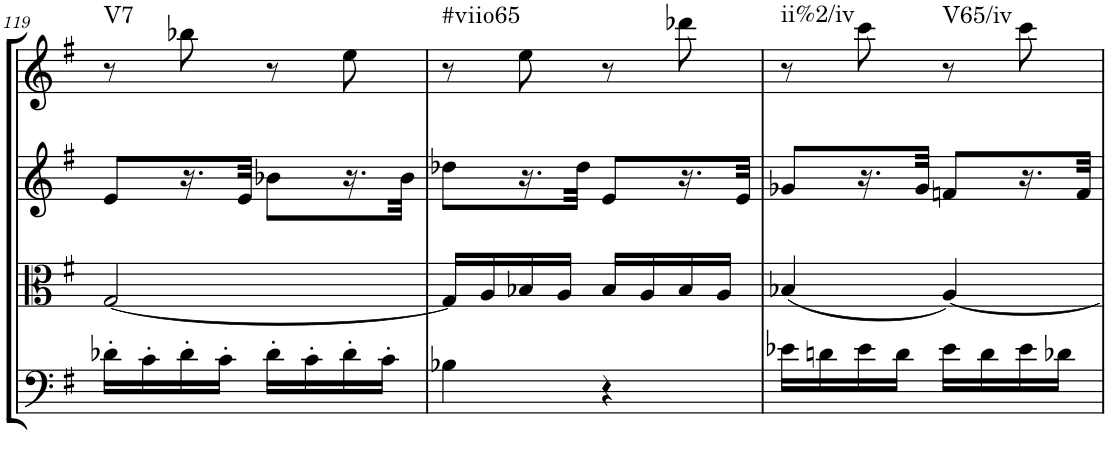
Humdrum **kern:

**kern	**kern	**kern	**kern	**harte
*part4	*part3	*part2	*part1	*part1
*staff4	*staff3	*staff2	*staff1	*
*I"Cello	*I"Viola	*I"2nd Violin	*I"1st Violin	*
*	*I'Vla	*I'Vln	*I'Vln	*
!!LO:PB:g=z
*clefF4	*clefC3	*clefG2	*clefG2	*
*k[f#]	*k[f#]	*k[f#]	*k[f#]	*
*G:	*G:	*G:	*G:	*
*M2/4	*M2/4	*M2/4	*M2/4	*
=119	=119	=119	=119	=119
!	!	!	!	!LO:H:kt=V7
16d-X'\LL	[2G/	8e/L	8r	N
16c'\	.	.	.	.
16d-'\	.	16.r	8bb-X\	.
16c'\JJ	.	.	.	.
.	.	32e/JJk	.	.
16d-'\LL	.	8b-X\L	8r	.
16c'\	.	.	.	.
16d-'\	.	16.r	8ee\	.
16c'\JJ	.	.	.	.
.	.	32b-\JJk	.	.
=120	=120	=120	=120	=120
!	!	!	!	!LO:H:kt=#viio65
4B-X\	16G/LL]	8dd-X\L	8r	N
.	16A/	.	.	.
.	16B-X/	16.r	8ee\	.
.	16A/JJ	.	.	.
.	.	32dd-\JJk	.	.
4r	16B-/LL	8e/L	8r	.
.	16A/	.	.	.
.	16B-/	16.r	8ddd-X\	.
.	16A/JJ	.	.	.
.	.	32e/JJk	.	.
=121	=121	=121	=121	=121
!	!	!	!	!LO:H:kt=ii%2/iv
16e-X\LL	(4B-X/	8g-X/L	8r	N
16dn\	.	.	.	.
16e-\	.	16.r	8ccc\	.
16d\JJ	.	.	.	.
.	.	32g-/JJk	.	.
!	!	!	!	!LO:H:kt=V65/iv
16e-\LL	[4A/)	8fn/L	8r	N
16d\	.	.	.	.
16e-\	.	16.r	8ccc\	.
16d-X\JJ	.	.	.	.
.	.	32f/JJk	.	.
=	=	=	=	=
*-	*-	*-	*-	*-
